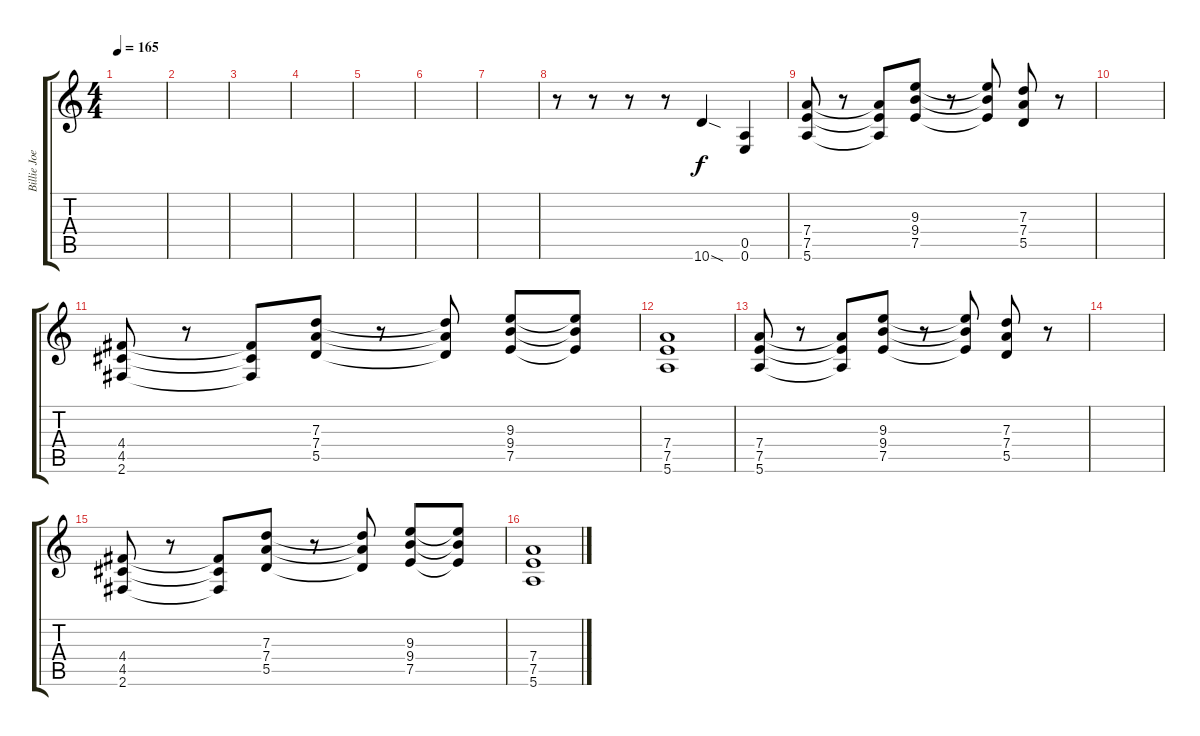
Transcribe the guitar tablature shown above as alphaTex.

\track ("Billie Joe Armstrong" "Billie Joe") {instrument overdrivenguitar}
\staff {score tabs}
\tuning (E4 B3 G3 D3 A2 E2) {hide}
\ts (4 4)
\tempo 165
\clef g2
\ks c
|
|
|
|
|
|
|
r.8 r.8 r.8 r.8 10.6{sod}.4{volume 15} (0.5 0.6).4 |
(7.4 7.5 5.6).8{volume 11} r.8 (7.4{t} 7.5{t} 5.6{t}).8 (9.3 9.4 7.5).8 r.8 (9.3{t} 9.4{t} 7.5{t}).8 (7.3 7.4 5.5).8 r.8 |
|
(4.4 4.5 2.6).8 r.8 (4.4{t} 4.5{t} 2.6{t}).8 (7.3 7.4 5.5).8 r.8 (7.3{t} 7.4{t} 5.5{t}).8 (9.3 9.4 7.5).8 (9.3{t} 9.4{t} 7.5{t}).8 |
(7.4 7.5 5.6).1 |
(7.4 7.5 5.6).8{volume 11} r.8 (7.4{t} 7.5{t} 5.6{t}).8 (9.3 9.4 7.5).8 r.8 (9.3{t} 9.4{t} 7.5{t}).8 (7.3 7.4 5.5).8 r.8 |
|
(4.4 4.5 2.6).8 r.8 (4.4{t} 4.5{t} 2.6{t}).8 (7.3 7.4 5.5).8 r.8 (7.3{t} 7.4{t} 5.5{t}).8 (9.3 9.4 7.5).8 (9.3{t} 9.4{t} 7.5{t}).8 |
(7.4 7.5 5.6).1
